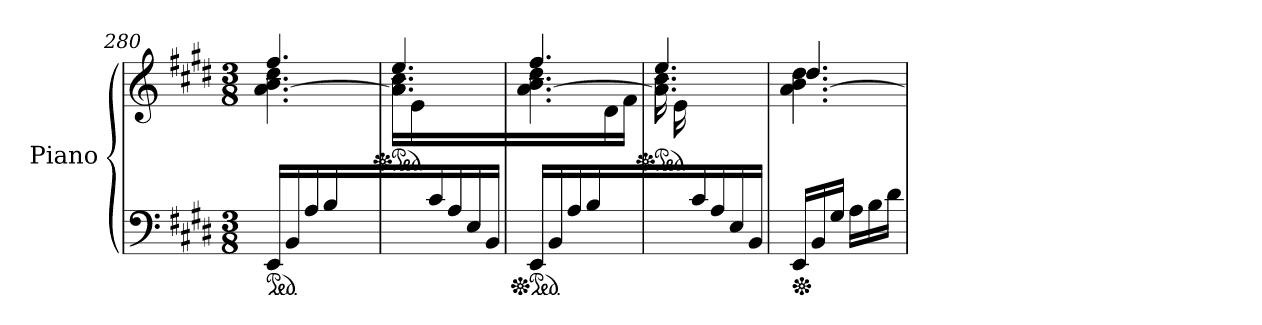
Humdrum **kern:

**kern	**kern
*part1	*part1
*staff2	*staff1
*I"Piano	*
*I'Pno.	*
*clefF4	*clefG2
*k[f#c#g#d#]	*k[f#c#g#d#]
*M3/8	*M3/8
*ped	*
=280	=280
*	*^
*	*	*^
16EE/LL	[4.a\ 4.b\ 4.dd#\	4.ff#~/	4ryy
16BB/	.	.	.
16A/	.	.	.
16B/	.	.	.
8ryy	.	.	16d#\
.	.	.	16f#\JJ
=281	=281	=281	=281
*	*Xped	*	*
*	*ped	*	*
8ryy	4.a\] 4.cc#\	4.ee~/	16a\LL
.	.	.	16e\
16c#/	.	.	4ryy
16A/	.	.	.
16E/	.	.	.
16BB/JJ	.	.	.
=282	=282	=282	=282
*Xped	*	*	*
*ped	*	*	*
16EE/LL	[4.a\ 4.b\ 4.dd#\	4.ff#~/	4ryy
16BB/	.	.	.
16A/	.	.	.
16B/	.	.	.
8ryy	.	.	16d#\
.	.	.	16f#\JJ
!!LO:LB:g=z	!!	!!
=283	=283	=283	=283
*	*Xped	*	*
*	*ped	*	*
8ryy	4.a\] 4.cc#\	4.ee~/	16a\LL
.	.	.	16e\
16c#/	.	.	4ryy
16A/	.	.	.
16E/	.	.	.
16BB/JJ	.	.	.
*	*v	*v	*v
=284	=284
*Xped	*
*	*^
16EE/LL	[4.a\ 4.b\ 4.dd#\	4.dd#/
16BB/	.	.
16G#/JJ	.	.
16A\LL	.	.
16B\	.	.
16d#\JJ	.	.
*	*v	*v
=	=
*-	*-
